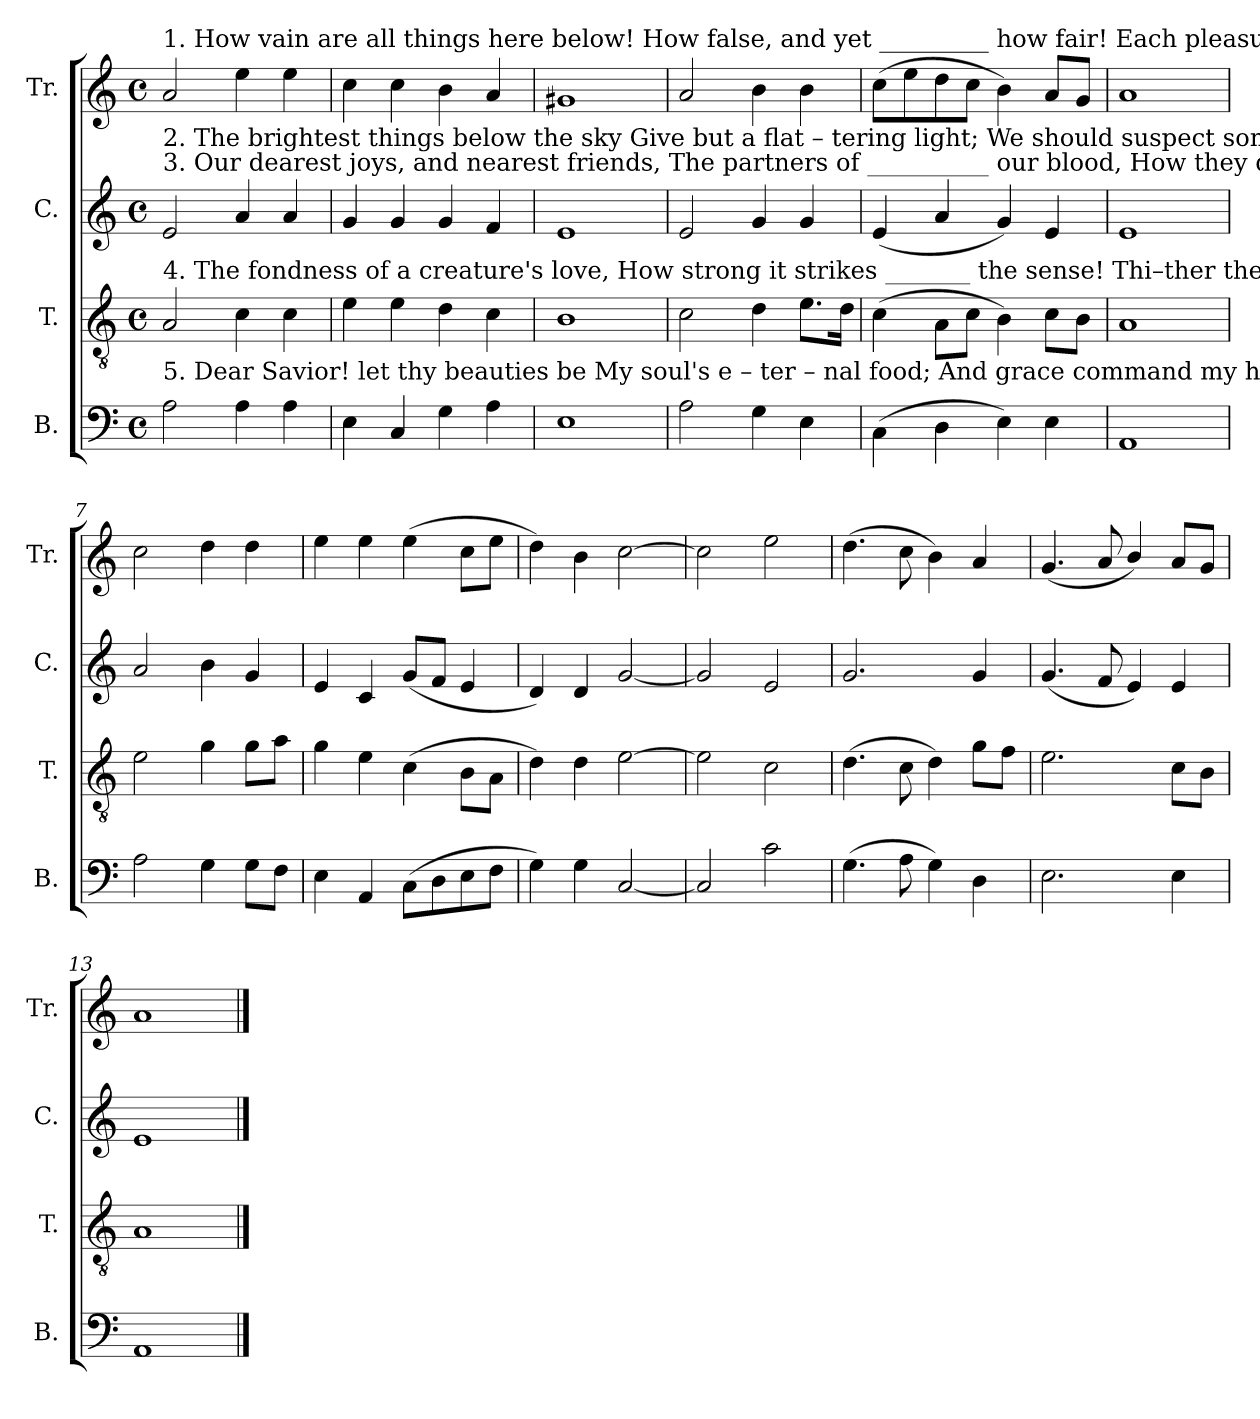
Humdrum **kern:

**kern	**kern	**kern	**kern
*part4	*part3	*part2	*part1
*staff4	*staff3	*staff2	*staff1
*I"B.	*I"T.	*I"C.	*I"Tr.
*I'B.	*I'T.	*I'C.	*I'Tr.
*clefF4	*clefGv2	*clefG2	*clefG2
*k[]	*k[]	*k[]	*k[]
*M4/4	*M4/4	*M4/4	*M4/4
*met(c)	*met(c)	*met(c)	*met(c)
*MM90	*MM90	*MM90	*MM90
=1	=1	=1	=1
!	!	!	!LO:TX:a:t=1. How vain are all things here below!  How false, and yet _________  how    fair!  Each pleasure  hath  its  poi        –         son  too,        And   eve      –      ry          sweet ____  a       snare.
!	!	!	!LO:TX:b:t=2. The brightest things below the sky    Give  but   a     flat          –         tering light; We should suspect some dan      –         ger  nigh      Where we ______ pos   –  sess _____  de   –  light.
!	!	!LO:TX:a:t=3. Our dearest joys, and nearest friends, The partners   of __________  our   blood,  How they di – vide  our wa         –      vering minds,   And    leave          but        half _____   for      God!	!
!	!LO:TX:a:t=4. The fondness of a  creature's love,  How strong  it   strikes _______  the   sense!  Thi–ther  the warm af – fec         –      tions  move,   Nor    can ______ we      call               them  thence.	!	!
!	!LO:TX:b:t=5. Dear  Savior!  let  thy beauties be   My  soul's  e  –  ter           –           nal    food;   And grace command my heart _______ a  – way     From  all _______ cre   –  a         –       ted     good.	!	!
2A!\	2A!/	2e!/	2a!/
4A!\	4c!\	4a!/	4ee!\
4A!\	4c!\	4a!/	4ee!\
=2	=2	=2	=2
4E!\	4e!\	4g!/	4cc!\
4C!/	4e!\	4g!/	4cc!\
4G!\	4d!\	4g!/	4b!\
4A!\	4c!\	4f!/	4a!/
=3	=3	=3	=3
1E!	1B!	1e!	1g#X!
=4	=4	=4	=4
2A!\	2c!\	2e!/	2a!/
4G!\	4d!\	4g!/	4b!\
4E!\	8.e!\L	4g!/	4b!\
.	16d!\Jk	.	.
=5	=5	=5	=5
(4C!\	(4c!\	(4e!/	(8cc!\L
.	.	.	8ee!\
4D!\	8A!\L	4a!/	8dd!\
.	8c!\J	.	8cc!\J
4E!\)	4B!\)	4g!/)	4b!\)
4E!\	8c!\L	4e!/	8a!/L
.	8B!\J	.	8g!/J
=6	=6	=6	=6
1AA!	1A!	1e!	1a!
=7	=7	=7	=7
2A!\	2e!\	2a!/	2cc!\
4G!\	4g!\	4b!\	4dd!\
8G!\L	8g!\L	4g!/	4dd!\
8F!\J	8a!\J	.	.
=8	=8	=8	=8
4E!\	4g!\	4e!/	4ee!\
4AA!/	4e!\	4c!/	4ee!\
(8C!\L	(4c!\	(8g!/L	(4ee!\
8D!\	.	8f!/J	.
8E!\	8B!\L	4e!/	8cc!\L
8F!\J	8A!\J	.	8ee!\J
=9	=9	=9	=9
4G!\)	4d!\)	4d!/)	4dd!\)
4G!\	4d!\	4d!/	4b!\
[2C!/	[2e!\	[2g!/	[2cc!\
=10	=10	=10	=10
2C!/]	2e!\]	2g!/]	2cc!\]
2c!\	2c!\	2e!/	2ee!\
=11	=11	=11	=11
(4.G!\	(4.d!\	2.g!/	(4.dd!\
8A!\	8c!\	.	8cc!\
4G!\)	4d!\)	.	4b!\)
4D!\	8g!\L	4g!/	4a!/
.	8f!\J	.	.
=12	=12	=12	=12
2.E!\	2.e!\	(4.g!/	(4.g!/
.	.	8f!/	8a!/
.	.	4e!/)	4b!/)
4E!\	8c!\L	4e!/	8a!/L
.	8B!\J	.	8g!/J
=13	=13	=13	=13
1AA!	1A!	1e!	1a!
==	==	==	==
*-	*-	*-	*-
